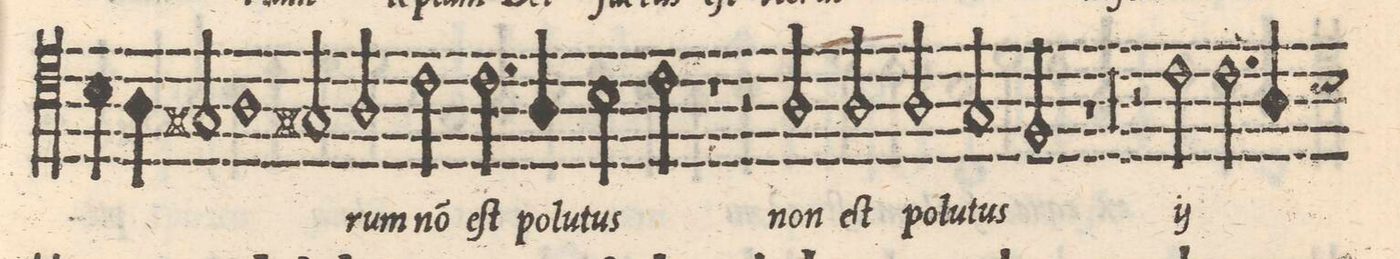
**kern	**text
*I"TENORE	*
*clefC4	*
*k[]	*
*met(C|)	*
*M2/2	*
=50-	=50-
4B\	.
4A\	.
=51-	=51-
2G#X/	.
1A\	.
=52-	=52-
2G#X/	.
=53-	=53-
2A/	-rum
2c\	no[n]
=54-	=54-
2.c\	eſt
4A/	pol-
=55-	=55-
2B\	-lu-
2c\	-tus
=56-	=56-
1r	.
=57-	=57-
2r	.
2A/	non
=58-	=58-
2A/	eſt
2A/	po-
=59-	=59-
2Gny/	-lu-
2F/	-tus
=60-	=60-
1r	.
=61-	=61-
1r	.
=62-	=62-
1r	.
=63-	=63-
1r	.
=64-	=64-
1r	.
=65-	=65-
2r	.
*	*ij
2c\	non
=66-	=66-
2.c\	eſt
*custos:B	*
4A/	pol-
*-	*-
